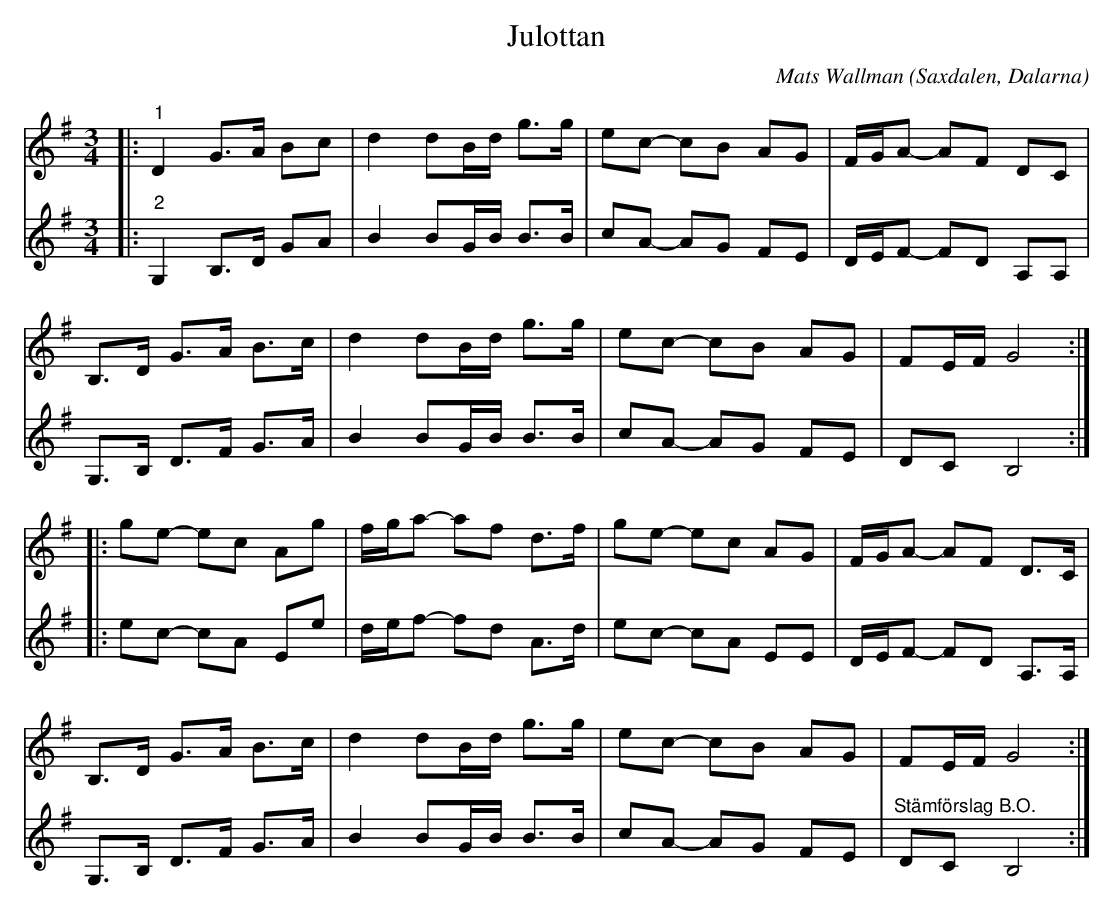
X:1
T:Julottan
C:Mats Wallman
O:Saxdalen, Dalarna
L:1/8
M:3/4
K:G
V:1
|:"^1" D2 G>A Bc | d2 dB/d/ g>g | ec- cB AG | F/G/A- AF DC |
B,>D G>A B>c | d2 dB/d/ g>g | ec- cB AG | FE/F/ G4 ::
ge- ec Ag | f/g/a- af d>f | ge- ec AG | F/G/A- AF D>C |
B,>D G>A B>c | d2 dB/d/ g>g | ec- cB AG | FE/F/ G4 :|
V:2
|:"^2" G,2 B,>D GA | B2 BG/B/ B>B | cA- AG FE | D/E/F- FD A,A, |
G,>B, D>F G>A | B2 BG/B/ B>B | cA- AG FE | DC B,4 ::
ec- cA Ee | d/e/f- fd A>d | ec- cA EE | D/E/F- FD A,>A, |
G,>B, D>F G>A | B2 BG/B/ B>B | cA- AG FE |"^Stämförslag B.O." DC B,4  :|
